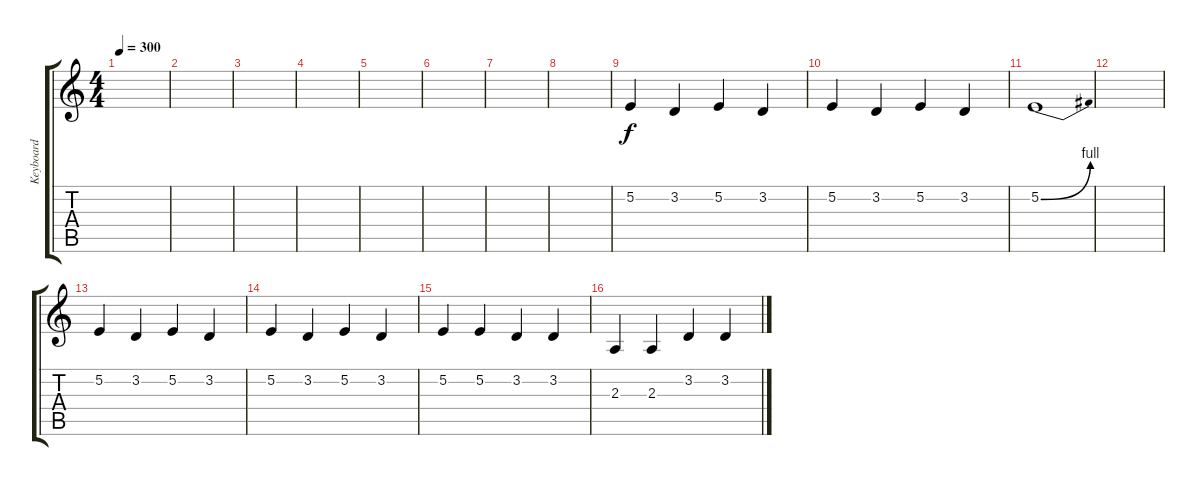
\track ("Keyboard" "Keyboard") {instrument harpsichord}
\staff {score tabs}
\tuning (E4 B3 G3 D3 A2 E2) {hide}
\ts (4 4)
\tempo 300
\clef g2
\ks c
|
|
|
|
|
|
|
|
5.2.4 3.2.4 5.2.4 3.2.4 |
5.2.4 3.2.4 5.2.4 3.2.4 |
5.2{be (bend 0 0 60 4)}.1 |
|
5.2.4 3.2.4 5.2.4 3.2.4 |
5.2.4 3.2.4 5.2.4 3.2.4 |
5.2.4 5.2.4 3.2.4 3.2.4 |
2.3.4 2.3.4 3.2.4 3.2.4
